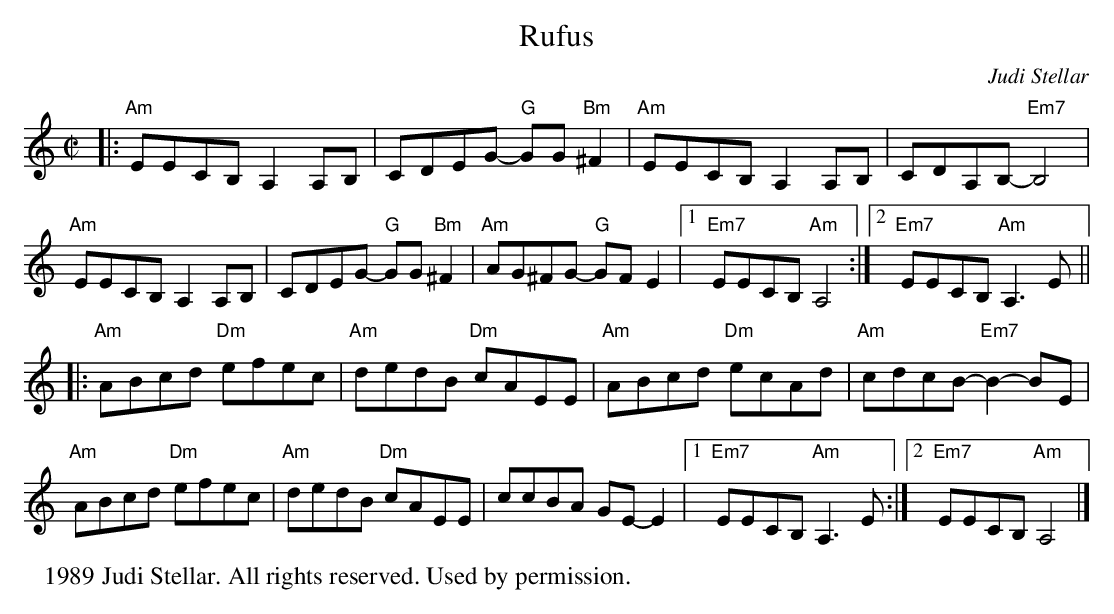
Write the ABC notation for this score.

X:1
T:Rufus
C:Judi Stellar
M:C|
K:Am
|:"Am"EECB, A,2 A,B, | CDEG- "G"GG "Bm" ^F2| "Am"EECB, A,2 A,B, | CDA,B,-"Em7" B,4|
"Am"EECB, A,2 A,B, | CDEG- "G"GG "Bm" ^F2| "Am"AG^FG- "G"GF E2 |1"Em7" EECB, "Am"A,4:|2"Em7" EECB, "Am"A,3 E||
|:"Am"ABcd "Dm"efec | "Am"dedB "Dm"cAEE| "Am"ABcd "Dm"ecAd|"Am"cdcB-"Em7"B2-BE|
"Am"ABcd "Dm"efec | "Am"dedB "Dm"cAEE| ccBA GE-E2 |1"Em7" EECB, "Am"A,3 E:|2"Em7" EECB, "Am"A,4|]
W:  1989 Judi Stellar. All rights reserved. Used by permission.
